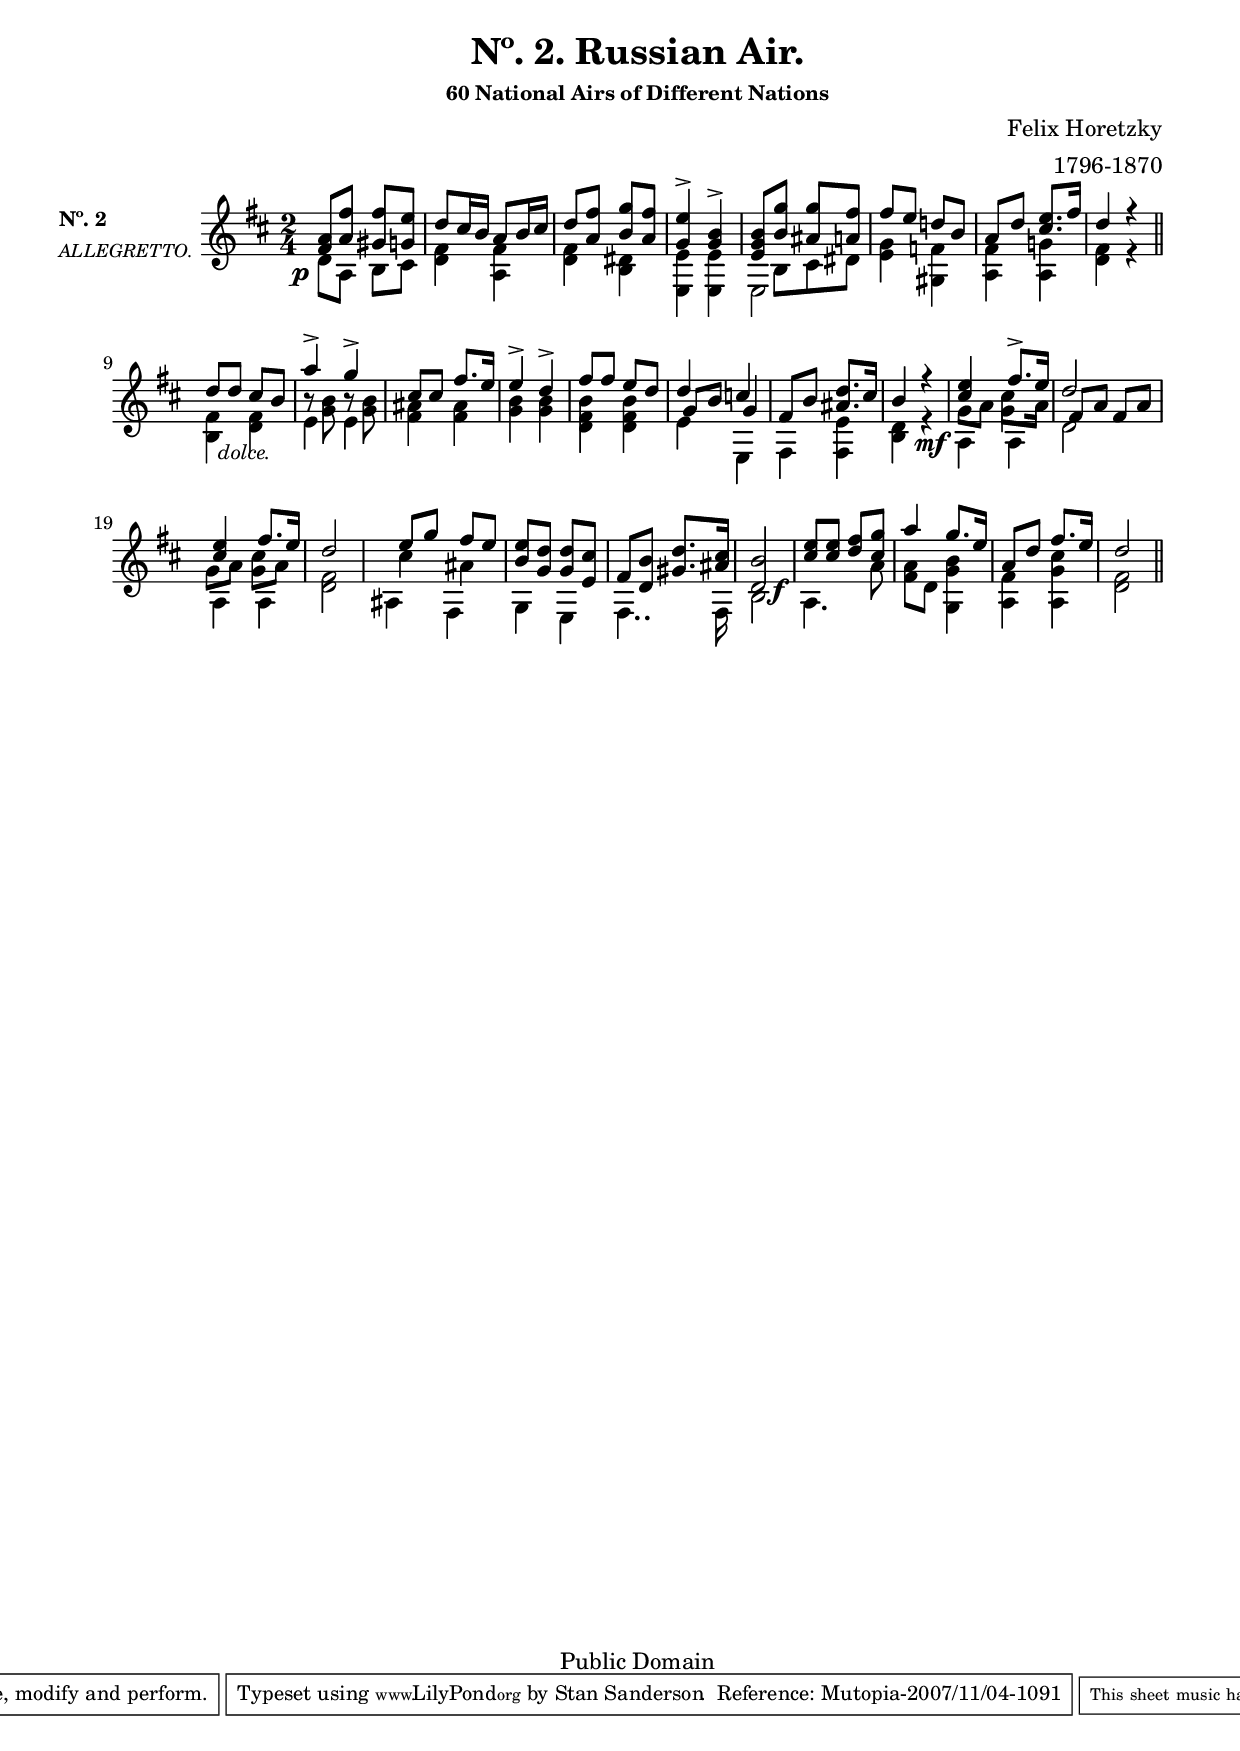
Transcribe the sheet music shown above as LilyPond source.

% Entered on Nov 1, 2007
\version "2.11.34"
%#(set-global-staff-size 17) 

\paper {
%	#(set-paper-size "a4")
%	#(set-paper-size "letter")
	left-margin = 0.75 \in
	line-width = 7.0 \in
	between-system-padding = #2.0
	between-system-space = #2.0
	ragged-last-bottom = ##t 
	ragged-bottom = ##f
}

\header {
	title = "Nº. 2. Russian Air."
	subtitle = ""
	subsubtitle = "60 National Airs of Different Nations"
	composer = \markup{\column \right-align 
	{\line {Felix Horetzky} 1796-1870}}
	meter = ""
% MUTOPIA
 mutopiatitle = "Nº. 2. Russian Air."
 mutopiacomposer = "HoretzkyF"
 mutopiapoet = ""
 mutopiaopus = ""
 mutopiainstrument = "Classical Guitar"
 date = "unk"
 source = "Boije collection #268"
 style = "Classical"
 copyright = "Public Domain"
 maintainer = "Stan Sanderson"
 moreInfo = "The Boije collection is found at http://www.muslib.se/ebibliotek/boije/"
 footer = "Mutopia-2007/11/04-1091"
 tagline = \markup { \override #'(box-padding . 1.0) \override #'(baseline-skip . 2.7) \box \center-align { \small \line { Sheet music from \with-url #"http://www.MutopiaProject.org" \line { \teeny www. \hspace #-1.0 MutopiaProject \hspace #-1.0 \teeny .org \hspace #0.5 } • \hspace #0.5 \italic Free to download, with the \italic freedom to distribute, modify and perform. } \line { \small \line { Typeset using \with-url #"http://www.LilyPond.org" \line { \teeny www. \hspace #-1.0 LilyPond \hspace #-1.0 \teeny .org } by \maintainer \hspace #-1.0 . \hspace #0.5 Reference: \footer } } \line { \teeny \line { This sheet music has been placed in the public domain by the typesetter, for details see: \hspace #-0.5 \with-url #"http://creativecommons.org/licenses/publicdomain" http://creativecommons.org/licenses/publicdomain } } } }
}

%%%%%%%%%%%%%%%%%%%%%%%%%%%%%%%%%%%%
%%
%% Source & comments
%%	
%%  Felix Horetzky was born in Horyszów Ruski, Poland, January 1, 1796.
%%	Little is known about he came to the guitar. He traveled to Vienna
%%	to study under master guitarrist, Mauro Giuliani. He traveled
%%  extensively in Europe as a concert performer and teacher. He wrote
%%  between 100 and 150 pieces for the guitar. He died in Edinburgh
%%  on October 6, 1870.
%%
%%	This piece is from #268, "60 National Airs of Different Nations",
%%	in the Boije collection and is in the public domain.
%%	<http://www.muslib.se/ebibliotek/boije/>
%%	Publisher: Chappell (London), no date given.
%%
%%	Carl Boije (1849-1923) was an amateur guitarist whose vast collection
%%	was donated to the State Library of Sweden after his death.
%%
%%	The dynamic markings for the most part follow the original score; obvious
%%	notation errors have been corrected.
%%
%%%%%%%%%%%%%%%%%%%%%%%%%%%%%%%%%%%%

\include "english.ly"

%%%% shortcuts

dol = \markup { \smaller\italic "dolce."}
cres = \markup{\smaller\italic"cresc:"}
cress = \markup{\tiny\smaller\italic"cresc:"}
espr = \markup{\smaller\italic"espres:"}
rit = \markup{\smaller\italic"ritart:"}
atem = \markup{\smaller\italic"a tempo:"}
smz = \markup{\smaller\italic"smorz:"} % smorzando
showTup = { \override TupletNumber #'transparent = ##f
		\override TupletBracket #'transparent = ##f }
hideTup = { \override TupletNumber #'transparent = ##t
		\override TupletBracket #'transparent = ##t }
seg = \markup {\smaller \smaller \musicglyph #"scripts.segno"}
cod = \markup {\smaller \vcenter "to" \hspace #0.7 \smaller \vcenter \musicglyph #"scripts.coda"}
toseg = \markup { \bold \vcenter "to" \hspace #0.7 \vcenter \smaller \musicglyph #"scripts.segno" }
fin = \markup {\smaller \bold \italic "Fine."}		
I = \once \override NoteColumn #'ignore-collision = ##t	

%% End shortcuts


%%%%%%%%%%
%% Reminders
%
%    \once \override DynamicText #'extra-offset = #'(-3.75 . 5.5)
%    \once \override TextScript #'extra-offset = #'( 0.8 . -2.3 )
%
%%%%%%%%%%

upper = \relative c''{
	\set Staff.instrumentName=\markup{
	\column {\smaller\bold "Nº. 2  " \smaller\smaller\italic "ALLEGRETTO. "}}
		<a fs>8 <fs' a,> <fs gs,> <e g,> |
		d8 cs16 b a8 b16 cs |
		d8 <fs a,> <g b,> <fs a,> |
		<e g,>4-> <b g>-> |
		<b g e>8 <g' b,> <g as,> <fs a,> |
		fs e d! b |
		a d <e cs>8. fs16 | 
		d4 r | \bar "||"
		
		d8 d cs b |
		a'4-> g-> |
		cs,8 cs fs8. e16 |
		e4-> d-> |
		fs8 fs e d |
%% work-around- could not adjust stem length of first
%% stem using usual overrides so put 3 voices together
%% repeated below for similar problems.
		<<
		{d4 c}
		\\
		{\voiceThree 
			\once \override Beam #'positions = #'(1.0 . 1.6)
			g8 b g4}
		\\
		{\voiceTwo e4 e,}
		>>
		fs'8 b <d as>8. cs16 |
		b4 r |
		<<
			{ <e cs> fs8.-> e16}\\
			{\voiceTwo 
				\I
				\once \override Beam #'positions = #'(-2.0 . -2.4)
				g,8 a 
				\I
				\once \override Beam #'positions = #'(-2.0 . -2.4)
				g8. a16 }\\
			{\voiceTwo 
			\once \override DynamicText #'extra-offset = #'(-3.2 . 3.5)
				a,4_\mf a}\\
			{\voiceFour s4 cs'}
		>>	
		
		
%% 18-19 workaround
		<< 
			{d2 }\\
			{\voiceThree
				\override Beam #'positions = #'(1.0 . 1.4)
				 fs,8 a fs a}\\
			{\voiceTwo d,2 }
		>>
		<<
			{ <e' cs>4 fs8. e16}\\
			{\voiceFour 
				\override Beam #'positions = #'(-2.6 . -2.0)
				g,8 a <cs g> a}\\
			{\voiceTwo a,4 a}
		>>
		
		d'2 |
		e8 g fs e |
		<e b> <d g,> <d g,> <cs e,> |
		fs, <b d,> <d gs,>8. <cs as>16 |
		<b d,>2 |
		<e cs>8 <e cs> <fs d> <g cs,> |
		a4 g8. e16 |
		a,8 d fs8.e16 |
		d2		
}

middle = \relative c'' {
	\override Staff.NoteCollision 
	#'merge-differently-headed = ##t
%% middle voice can interfere... use the following
%	\override Stem #'length-fraction = #0.6
		s2*4 |
		s8 b,[ cs ds] |
		s2*4
		b'8\rest <b g> b\rest <b g> |
		s2*4 |
		s2*2 |
		s2 |

		s2*2 |
		s2 |
		{\override Stem #'length-fraction = #0.6
		cs4 as }|
		s2*7 |
}		

lower = \relative c' { 
	\override Staff.NoteCollision 
	#'merge-differently-headed = ##t
	\once \override DynamicText #'extra-offset = #'(-2.2 . 3.5)
		d8_\p a b cs |
		<fs d>4 <fs a,> |
		<fs d> <ds b> |
		<e e,> <e e,> |
		e,2 |
		<g' e>4 <f gs,> |
		<fs a,> <g! a,> |
		<fs d> r |
		
		\once \override TextScript #'extra-offset = #'( 1.2 . 1.7 )
		<fs b,>_\dol <fs d> |
		e e |
		<as fs> <as fs> |
		<b g> <b g> |
		<b fs d> <b fs d> |
		s2 |
		fs,4 <e' fs,> |
		
		<d b> r |
		s2 |
		s2*2 |
		<fs d>2 |
		as,4 fs |
		g e |
		fs4.. fs16 |
		b2 |
		\once \override DynamicText #'extra-offset = #'(-3.2 . 3.5)
		a4._\f a'8 |
		<a fs>8 d, <b' g g,>4 |
		<fs a,> <cs' g a,> |
		<fs, d>2
		
}	

staffClassicalGuitar = \new Staff  {
		\time 2/4
		\key d \major
		\set Staff.connectArpeggios = ##t
		\set Staff.midiInstrument="acoustic guitar (nylon)"
		<<
			\new Voice = A { \voiceOne  \upper }
			\new Voice = B { \voiceTwo  \middle }			
			\new Voice = C { \voiceFour  \lower }
		>>
		\bar "||"   %%  "|."
}

\score { 
		<<
			\staffClassicalGuitar
		>>
		}
		
\layout  {\context {
   \Staff
   \consists Span_arpeggio_engraver
 } }

\score {
%%	\unfoldRepeats
	\staffClassicalGuitar
	\midi {
		\context {
			\Score
			tempoWholesPerMinute = #(ly:make-moment 90 4)
		}
		\context {
			\Voice
			\remove "Dynamic_performer"
	    }
    }
}
